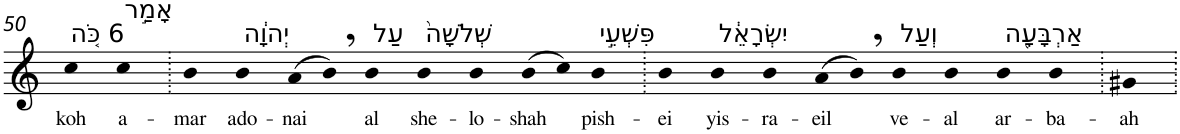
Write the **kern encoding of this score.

**kern	**text
*part1	*part1
*staff1	*staff1
*I"Piano	*
*I'Pno	*
!!LO:PB:g=z
*clefG2	*
*k[]	*
=50	=50
!LO:TX:a:t=6 כֹּ֚ה	!
!	!LO:LY:b
4cc	koh
!LO:TX:a:t=אָמַ֣ר	!
!	!LO:LY:b
4cc	a-
=51.	=51.
!	!LO:LY:b
4b	-mar
!LO:TX:a:t=יְהוָ֔ה	!
!	!LO:LY:b
4b	ado-
!	!LO:LY:b
(>8a	-nai
8b,)	.
!LO:TX:a:t=עַל	!
!	!LO:LY:b
4b	al
!LO:TX:a:t=שְׁלֹשָׁה֙	!
!	!LO:LY:b
4b	she-
!	!LO:LY:b
4b	-lo-
!	!LO:LY:b
(>8b	-shah
8cc)	.
!LO:TX:a:t=פִּשְׁעֵ֣י	!
!	!LO:LY:b
4b	pish-
=52.	=52.
!	!LO:LY:b
4b	-ei
!LO:TX:a:t=יִשְׂרָאֵ֔ל	!
!	!LO:LY:b
4b	yis-
!	!LO:LY:b
4b	-ra-
!	!LO:LY:b
(>8a	-eil
8b,)	.
!LO:TX:a:t=וְעַל	!
!	!LO:LY:b
4b	ve-
!	!LO:LY:b
4b	-al
!LO:TX:a:t=אַרְבָּעָ֖ה	!
!	!LO:LY:b
4b	ar-
!	!LO:LY:b
4b	-ba-
=53.	=53.
!	!LO:LY:b
4g#X	-ah
=.	=.
*-	*-
